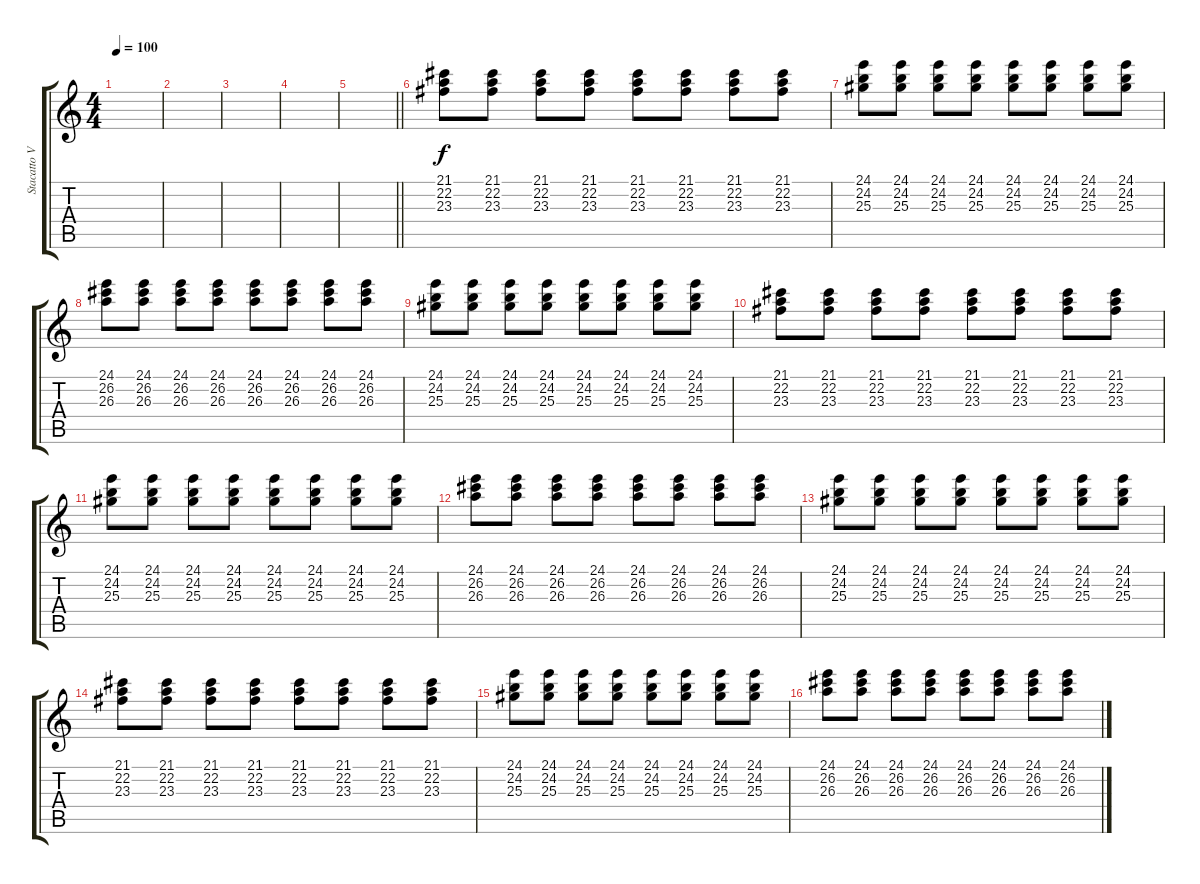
\track ("Stacatto Violins" "Stacatto V") {instrument stringensemble1}
\staff {score tabs}
\tuning (E4 B3 G3 D3 A2 E2) {hide}
\ts (4 4)
\tempo 100
\clef g2
\ks aminor
|
|
|
|
\barLineRight lightlight
|
\section ("" "")
(21.1 22.2 23.3).8 (21.1 22.2 23.3).8 (21.1 22.2 23.3).8 (21.1 22.2 23.3).8 (21.1 22.2 23.3).8 (21.1 22.2 23.3).8 (21.1 22.2 23.3).8 (21.1 22.2 23.3).8 |
(24.1 24.2 25.3).8 (24.1 24.2 25.3).8 (24.1 24.2 25.3).8 (24.1 24.2 25.3).8 (24.1 24.2 25.3).8 (24.1 24.2 25.3).8 (24.1 24.2 25.3).8 (24.1 24.2 25.3).8 |
(24.1 26.2 26.3).8 (24.1 26.2 26.3).8 (24.1 26.2 26.3).8 (24.1 26.2 26.3).8 (24.1 26.2 26.3).8 (24.1 26.2 26.3).8 (24.1 26.2 26.3).8 (24.1 26.2 26.3).8 |
(24.1 24.2 25.3).8 (24.1 24.2 25.3).8 (24.1 24.2 25.3).8 (24.1 24.2 25.3).8 (24.1 24.2 25.3).8 (24.1 24.2 25.3).8 (24.1 24.2 25.3).8 (24.1 24.2 25.3).8 |
(21.1 22.2 23.3).8 (21.1 22.2 23.3).8 (21.1 22.2 23.3).8 (21.1 22.2 23.3).8 (21.1 22.2 23.3).8 (21.1 22.2 23.3).8 (21.1 22.2 23.3).8 (21.1 22.2 23.3).8 |
(24.1 24.2 25.3).8 (24.1 24.2 25.3).8 (24.1 24.2 25.3).8 (24.1 24.2 25.3).8 (24.1 24.2 25.3).8 (24.1 24.2 25.3).8 (24.1 24.2 25.3).8 (24.1 24.2 25.3).8 |
(24.1 26.2 26.3).8 (24.1 26.2 26.3).8 (24.1 26.2 26.3).8 (24.1 26.2 26.3).8 (24.1 26.2 26.3).8 (24.1 26.2 26.3).8 (24.1 26.2 26.3).8 (24.1 26.2 26.3).8 |
(24.1 24.2 25.3).8 (24.1 24.2 25.3).8 (24.1 24.2 25.3).8 (24.1 24.2 25.3).8 (24.1 24.2 25.3).8 (24.1 24.2 25.3).8 (24.1 24.2 25.3).8 (24.1 24.2 25.3).8 |
(21.1 22.2 23.3).8 (21.1 22.2 23.3).8 (21.1 22.2 23.3).8 (21.1 22.2 23.3).8 (21.1 22.2 23.3).8 (21.1 22.2 23.3).8 (21.1 22.2 23.3).8 (21.1 22.2 23.3).8 |
(24.1 24.2 25.3).8 (24.1 24.2 25.3).8 (24.1 24.2 25.3).8 (24.1 24.2 25.3).8 (24.1 24.2 25.3).8 (24.1 24.2 25.3).8 (24.1 24.2 25.3).8 (24.1 24.2 25.3).8 |
(24.1 26.2 26.3).8 (24.1 26.2 26.3).8 (24.1 26.2 26.3).8 (24.1 26.2 26.3).8 (24.1 26.2 26.3).8 (24.1 26.2 26.3).8 (24.1 26.2 26.3).8 (24.1 26.2 26.3).8
